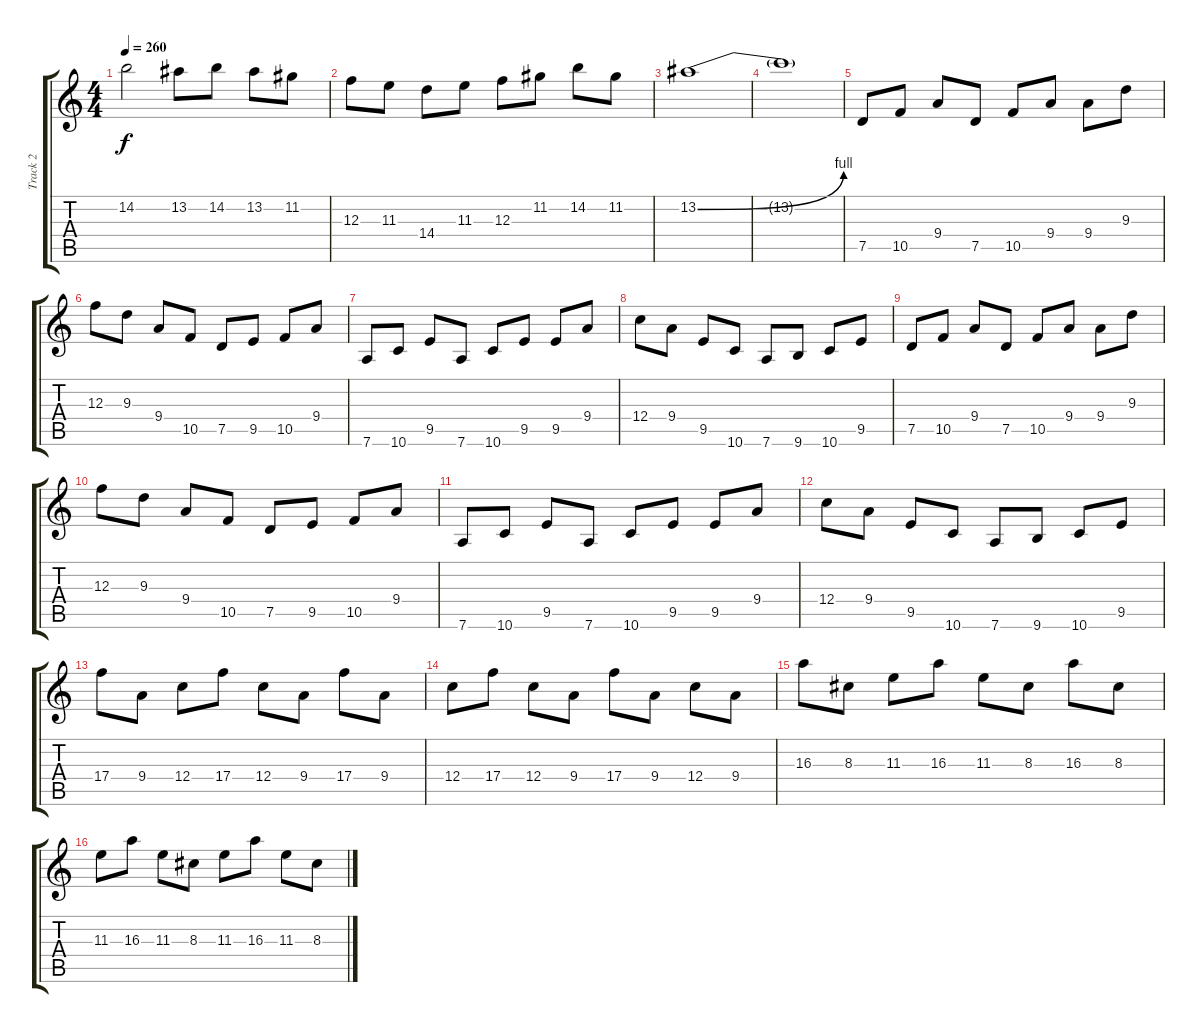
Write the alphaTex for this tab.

\track ("Track 2" "Track 2") {instrument distortionguitar}
\staff {score tabs}
\tuning (D4 A3 F3 C3 G2 D2) {hide}
\ts (4 4)
\tempo 260
\clef g2
\ks c
14.2.2{dy f} 13.2.8 14.2.8 13.2.8 11.2.8 |
12.3.8 11.3.8 14.4.8 11.3.8 12.3.8 11.2.8 14.2.8 11.2.8 |
13.2{be (bend 0 0 60 4)}.1 |
13.2{t}.1 |
7.5.8 10.5.8 9.4.8 7.5.8 10.5.8 9.4.8 9.4.8 9.3.8 |
12.3.8 9.3.8 9.4.8 10.5.8 7.5.8 9.5.8 10.5.8 9.4.8 |
7.6.8 10.6.8 9.5.8 7.6.8 10.6.8 9.5.8 9.5.8 9.4.8 |
12.4.8 9.4.8 9.5.8 10.6.8 7.6.8 9.6.8 10.6.8 9.5.8 |
7.5.8 10.5.8 9.4.8 7.5.8 10.5.8 9.4.8 9.4.8 9.3.8 |
12.3.8 9.3.8 9.4.8 10.5.8 7.5.8 9.5.8 10.5.8 9.4.8 |
7.6.8 10.6.8 9.5.8 7.6.8 10.6.8 9.5.8 9.5.8 9.4.8 |
12.4.8 9.4.8 9.5.8 10.6.8 7.6.8 9.6.8 10.6.8 9.5.8 |
17.4.8 9.4.8 12.4.8 17.4.8 12.4.8 9.4.8 17.4.8 9.4.8 |
12.4.8 17.4.8 12.4.8 9.4.8 17.4.8 9.4.8 12.4.8 9.4.8 |
16.3.8 8.3.8 11.3.8 16.3.8 11.3.8 8.3.8 16.3.8 8.3.8 |
11.3.8 16.3.8 11.3.8 8.3.8 11.3.8 16.3.8 11.3.8 8.3.8
